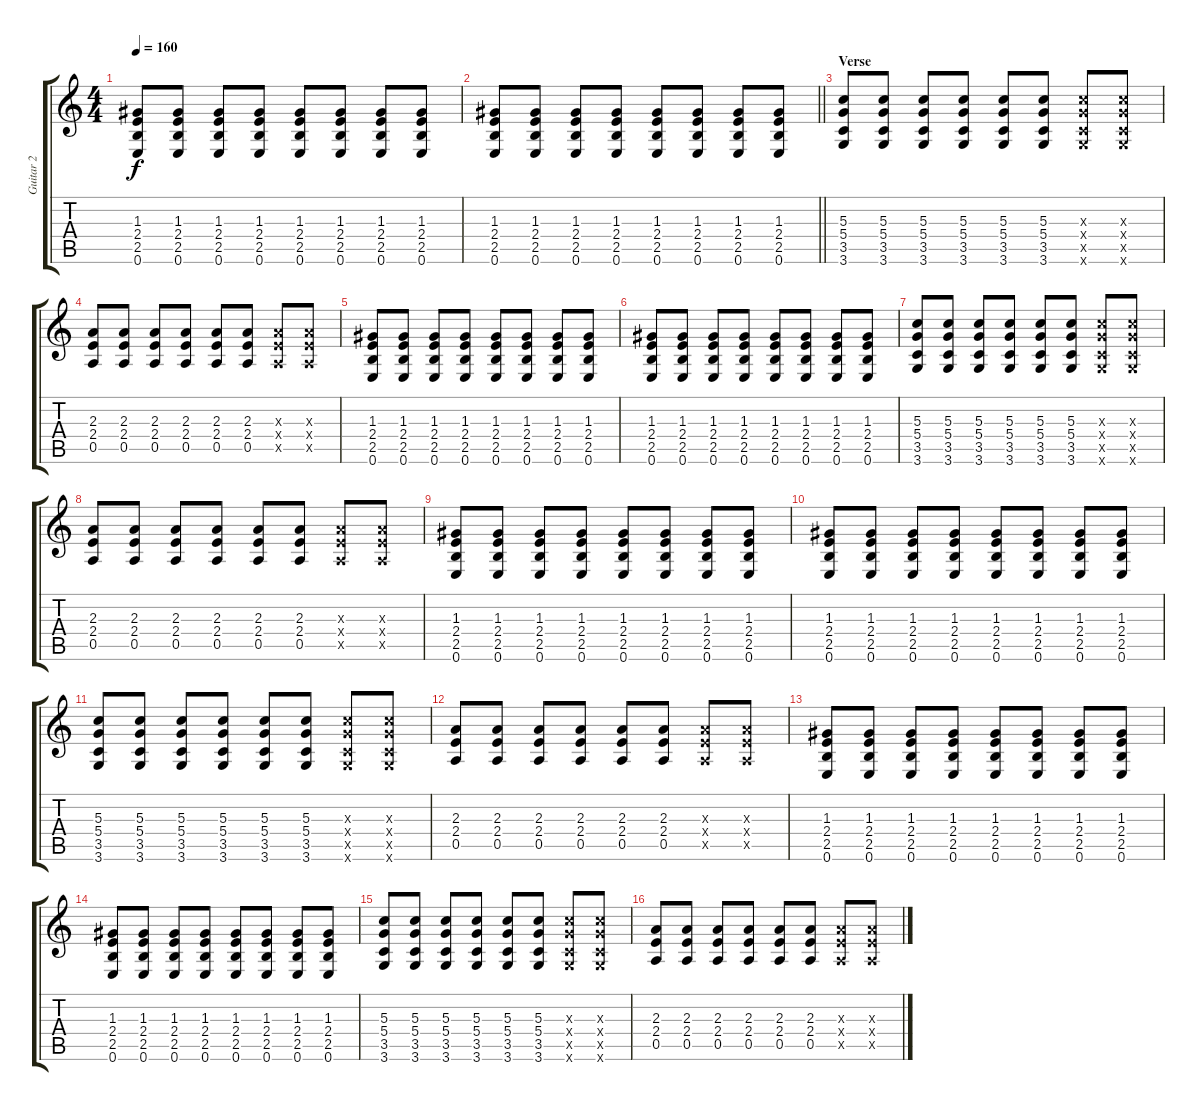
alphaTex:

\track ("Guitar 2" "Guitar 2") {instrument overdrivenguitar}
\staff {score tabs}
\tuning (E4 B3 G3 D3 A2 E2) {hide}
\ts (4 4)
\tempo 160
\clef g2
\ks c
(1.3 2.4 2.5 0.6).8{dy f} (1.3 2.4 2.5 0.6).8 (1.3 2.4 2.5 0.6).8 (1.3 2.4 2.5 0.6).8 (1.3 2.4 2.5 0.6).8 (1.3 2.4 2.5 0.6).8 (1.3 2.4 2.5 0.6).8 (1.3 2.4 2.5 0.6).8 |
\barLineRight lightlight
(1.3 2.4 2.5 0.6).8 (1.3 2.4 2.5 0.6).8 (1.3 2.4 2.5 0.6).8 (1.3 2.4 2.5 0.6).8 (1.3 2.4 2.5 0.6).8 (1.3 2.4 2.5 0.6).8 (1.3 2.4 2.5 0.6).8 (1.3 2.4 2.5 0.6).8 |
\section ("" "Verse")
(5.3 5.4 3.5 3.6).8 (5.3 5.4 3.5 3.6).8 (5.3 5.4 3.5 3.6).8 (5.3 5.4 3.5 3.6).8 (5.3 5.4 3.5 3.6).8 (5.3 5.4 3.5 3.6).8 (5.3{x} 5.4{x} 3.5{x} 3.6{x}).8 (5.3{x} 5.4{x} 3.5{x} 3.6{x}).8 |
(2.3 2.4 0.5).8 (2.3 2.4 0.5).8 (2.3 2.4 0.5).8 (2.3 2.4 0.5).8 (2.3 2.4 0.5).8 (2.3 2.4 0.5).8 (2.3{x} 2.4{x} 0.5{x}).8 (2.3{x} 2.4{x} 0.5{x}).8 |
(1.3 2.4 2.5 0.6).8 (1.3 2.4 2.5 0.6).8 (1.3 2.4 2.5 0.6).8 (1.3 2.4 2.5 0.6).8 (1.3 2.4 2.5 0.6).8 (1.3 2.4 2.5 0.6).8 (1.3 2.4 2.5 0.6).8 (1.3 2.4 2.5 0.6).8 |
(1.3 2.4 2.5 0.6).8 (1.3 2.4 2.5 0.6).8 (1.3 2.4 2.5 0.6).8 (1.3 2.4 2.5 0.6).8 (1.3 2.4 2.5 0.6).8 (1.3 2.4 2.5 0.6).8 (1.3 2.4 2.5 0.6).8 (1.3 2.4 2.5 0.6).8 |
(5.3 5.4 3.5 3.6).8 (5.3 5.4 3.5 3.6).8 (5.3 5.4 3.5 3.6).8 (5.3 5.4 3.5 3.6).8 (5.3 5.4 3.5 3.6).8 (5.3 5.4 3.5 3.6).8 (5.3{x} 5.4{x} 3.5{x} 3.6{x}).8 (5.3{x} 5.4{x} 3.5{x} 3.6{x}).8 |
(2.3 2.4 0.5).8 (2.3 2.4 0.5).8 (2.3 2.4 0.5).8 (2.3 2.4 0.5).8 (2.3 2.4 0.5).8 (2.3 2.4 0.5).8 (2.3{x} 2.4{x} 0.5{x}).8 (2.3{x} 2.4{x} 0.5{x}).8 |
(1.3 2.4 2.5 0.6).8 (1.3 2.4 2.5 0.6).8 (1.3 2.4 2.5 0.6).8 (1.3 2.4 2.5 0.6).8 (1.3 2.4 2.5 0.6).8 (1.3 2.4 2.5 0.6).8 (1.3 2.4 2.5 0.6).8 (1.3 2.4 2.5 0.6).8 |
(1.3 2.4 2.5 0.6).8 (1.3 2.4 2.5 0.6).8 (1.3 2.4 2.5 0.6).8 (1.3 2.4 2.5 0.6).8 (1.3 2.4 2.5 0.6).8 (1.3 2.4 2.5 0.6).8 (1.3 2.4 2.5 0.6).8 (1.3 2.4 2.5 0.6).8 |
(5.3 5.4 3.5 3.6).8 (5.3 5.4 3.5 3.6).8 (5.3 5.4 3.5 3.6).8 (5.3 5.4 3.5 3.6).8 (5.3 5.4 3.5 3.6).8 (5.3 5.4 3.5 3.6).8 (5.3{x} 5.4{x} 3.5{x} 3.6{x}).8 (5.3{x} 5.4{x} 3.5{x} 3.6{x}).8 |
(2.3 2.4 0.5).8 (2.3 2.4 0.5).8 (2.3 2.4 0.5).8 (2.3 2.4 0.5).8 (2.3 2.4 0.5).8 (2.3 2.4 0.5).8 (2.3{x} 2.4{x} 0.5{x}).8 (2.3{x} 2.4{x} 0.5{x}).8 |
(1.3 2.4 2.5 0.6).8 (1.3 2.4 2.5 0.6).8 (1.3 2.4 2.5 0.6).8 (1.3 2.4 2.5 0.6).8 (1.3 2.4 2.5 0.6).8 (1.3 2.4 2.5 0.6).8 (1.3 2.4 2.5 0.6).8 (1.3 2.4 2.5 0.6).8 |
(1.3 2.4 2.5 0.6).8 (1.3 2.4 2.5 0.6).8 (1.3 2.4 2.5 0.6).8 (1.3 2.4 2.5 0.6).8 (1.3 2.4 2.5 0.6).8 (1.3 2.4 2.5 0.6).8 (1.3 2.4 2.5 0.6).8 (1.3 2.4 2.5 0.6).8 |
(5.3 5.4 3.5 3.6).8 (5.3 5.4 3.5 3.6).8 (5.3 5.4 3.5 3.6).8 (5.3 5.4 3.5 3.6).8 (5.3 5.4 3.5 3.6).8 (5.3 5.4 3.5 3.6).8 (5.3{x} 5.4{x} 3.5{x} 3.6{x}).8 (5.3{x} 5.4{x} 3.5{x} 3.6{x}).8 |
(2.3 2.4 0.5).8 (2.3 2.4 0.5).8 (2.3 2.4 0.5).8 (2.3 2.4 0.5).8 (2.3 2.4 0.5).8 (2.3 2.4 0.5).8 (2.3{x} 2.4{x} 0.5{x}).8 (2.3{x} 2.4{x} 0.5{x}).8
